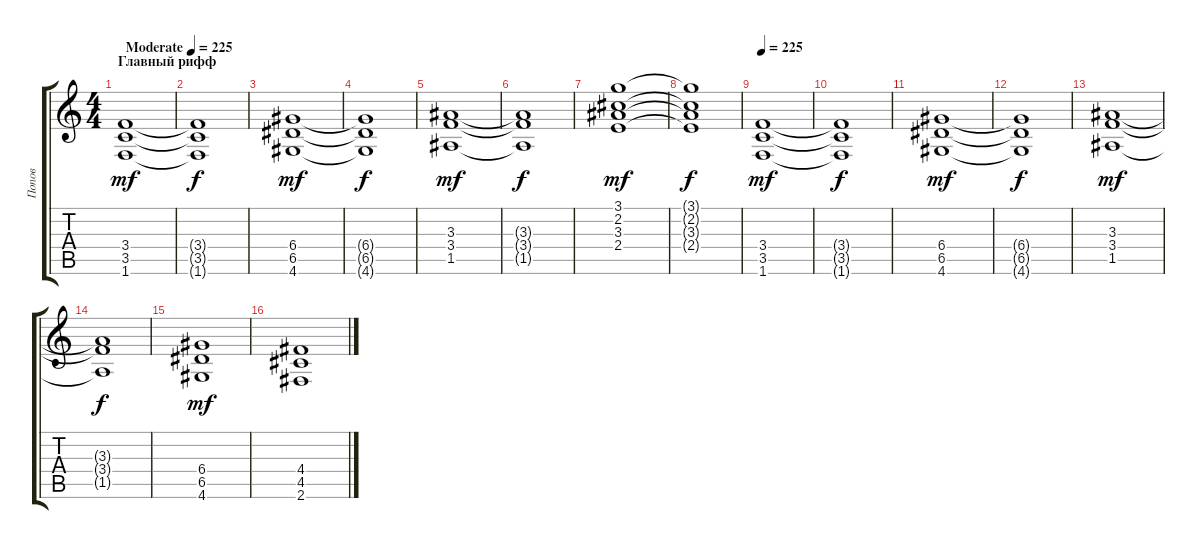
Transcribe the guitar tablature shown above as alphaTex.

\track ("Попов" "Попов") {instrument distortionguitar}
\staff {score tabs}
\tuning (E4 B3 G3 D3 A2 E2) {hide}
\ts (4 4)
\section ("" "Главный рифф")
\tempo (225 "Moderate")
\clef g2
\ks c
(3.4 3.5 1.6).1{dy mf instrument distortionguitar} |
(3.4{t} 3.5{t} 1.6{t}).1{dy f} |
(6.4 6.5 4.6).1{dy mf} |
(6.4{t} 6.5{t} 4.6{t}).1{dy f} |
(3.3 3.4 1.5).1{dy mf} |
(3.3{t} 3.4{t} 1.5{t}).1{dy f} |
(3.1 2.2 3.3 2.4).1{dy mf} |
(3.1{t} 2.2{t} 3.3{t} 2.4{t}).1{dy f} |
\tempo 225
(3.4 3.5 1.6).1{dy mf} |
(3.4{t} 3.5{t} 1.6{t}).1{dy f} |
(6.4 6.5 4.6).1{dy mf} |
(6.4{t} 6.5{t} 4.6{t}).1{dy f} |
(3.3 3.4 1.5).1{dy mf} |
(3.3{t} 3.4{t} 1.5{t}).1{dy f} |
(6.4 6.5 4.6).1{dy mf} |
(4.4 4.5 2.6).1
